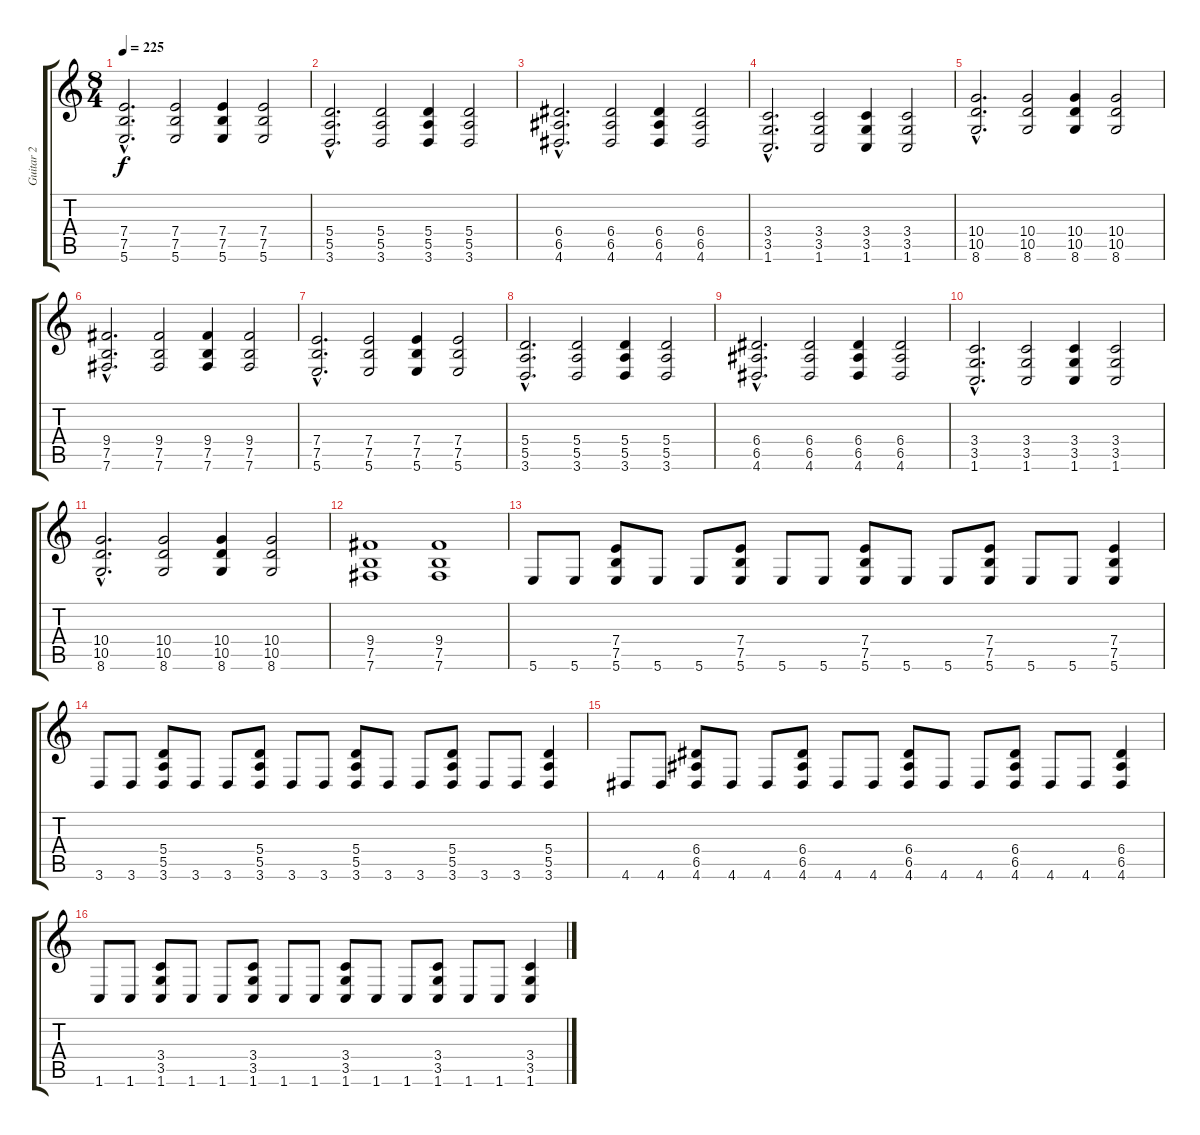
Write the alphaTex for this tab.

\track ("Guitar 2" "Guitar 2") {instrument overdrivenguitar}
\staff {score tabs}
\tuning (B3 Gb3 D3 A2 E2 B1) {hide}
\ts (8 4)
\tempo 225
\clef g2
\ks c
(7.4{hac} 7.5{hac} 5.6{hac}).2{d dy f} (7.4 7.5 5.6).2 (7.4 7.5 5.6).4 (7.4 7.5 5.6).2 |
(5.4{hac} 5.5{hac} 3.6{hac}).2{d} (5.4 5.5 3.6).2 (5.4 5.5 3.6).4 (5.4 5.5 3.6).2 |
(6.4{hac} 6.5{hac} 4.6{hac}).2{d} (6.4 6.5 4.6).2 (6.4 6.5 4.6).4 (6.4 6.5 4.6).2 |
(3.4{hac} 3.5{hac} 1.6{hac}).2{d} (3.4 3.5 1.6).2 (3.4 3.5 1.6).4 (3.4 3.5 1.6).2 |
(10.4{hac} 10.5{hac} 8.6{hac}).2{d} (10.4 10.5 8.6).2 (10.4 10.5 8.6).4 (10.4 10.5 8.6).2 |
(9.4{hac} 7.5{hac} 7.6{hac}).2{d} (9.4 7.5 7.6).2 (9.4 7.5 7.6).4 (9.4 7.5 7.6).2 |
(7.4{hac} 7.5{hac} 5.6{hac}).2{d} (7.4 7.5 5.6).2 (7.4 7.5 5.6).4 (7.4 7.5 5.6).2 |
(5.4{hac} 5.5{hac} 3.6{hac}).2{d} (5.4 5.5 3.6).2 (5.4 5.5 3.6).4 (5.4 5.5 3.6).2 |
(6.4{hac} 6.5{hac} 4.6{hac}).2{d} (6.4 6.5 4.6).2 (6.4 6.5 4.6).4 (6.4 6.5 4.6).2 |
(3.4{hac} 3.5{hac} 1.6{hac}).2{d} (3.4 3.5 1.6).2 (3.4 3.5 1.6).4 (3.4 3.5 1.6).2 |
(10.4{hac} 10.5{hac} 8.6{hac}).2{d} (10.4 10.5 8.6).2 (10.4 10.5 8.6).4 (10.4 10.5 8.6).2 |
(9.4 7.5 7.6).1 (9.4 7.5 7.6).1 |
5.6.8 5.6.8 (7.4 7.5 5.6).8 5.6.8 5.6.8 (7.4 7.5 5.6).8 5.6.8 5.6.8 (7.4 7.5 5.6).8 5.6.8 5.6.8 (7.4 7.5 5.6).8 5.6.8 5.6.8 (7.4 7.5 5.6).4 |
3.6.8 3.6.8 (5.4 5.5 3.6).8 3.6.8 3.6.8 (5.4 5.5 3.6).8 3.6.8 3.6.8 (5.4 5.5 3.6).8 3.6.8 3.6.8 (5.4 5.5 3.6).8 3.6.8 3.6.8 (5.4 5.5 3.6).4 |
4.6.8 4.6.8 (6.4 6.5 4.6).8 4.6.8 4.6.8 (6.4 6.5 4.6).8 4.6.8 4.6.8 (6.4 6.5 4.6).8 4.6.8 4.6.8 (6.4 6.5 4.6).8 4.6.8 4.6.8 (6.4 6.5 4.6).4 |
1.6.8 1.6.8 (3.4 3.5 1.6).8 1.6.8 1.6.8 (3.4 3.5 1.6).8 1.6.8 1.6.8 (3.4 3.5 1.6).8 1.6.8 1.6.8 (3.4 3.5 1.6).8 1.6.8 1.6.8 (3.4 3.5 1.6).4
